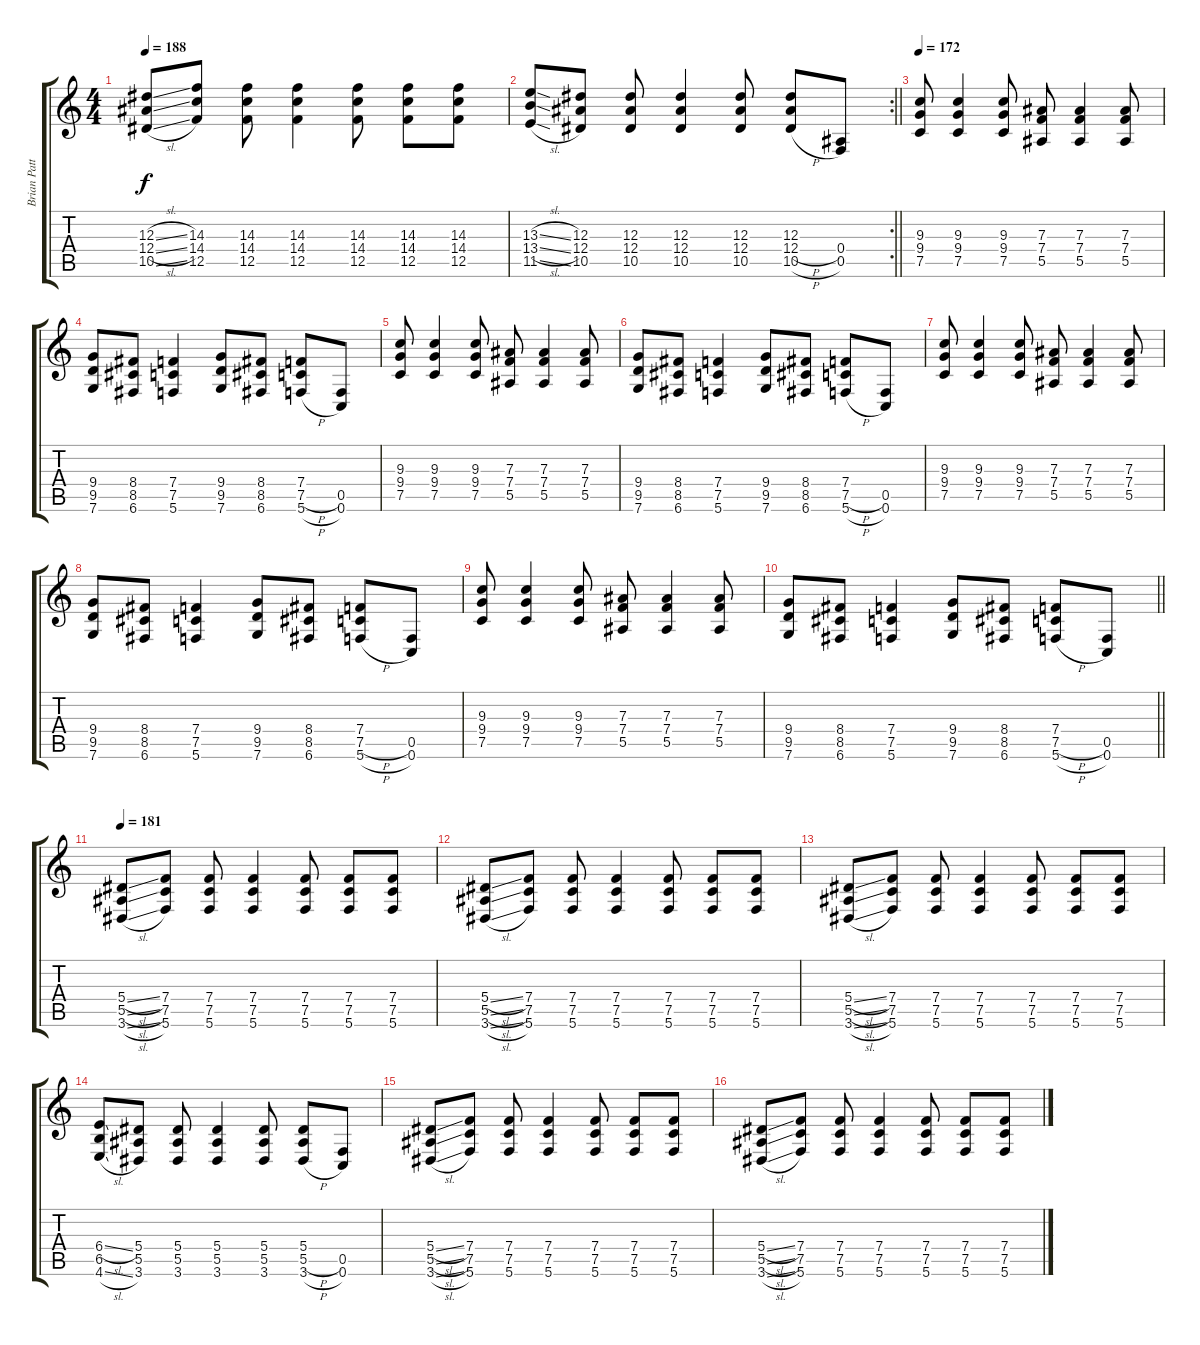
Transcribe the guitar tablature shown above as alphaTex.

\track ("Brian Patton" "Brian Patt") {instrument distortionguitar}
\staff {score tabs}
\tuning (C4 G3 Eb3 Bb2 F2 C2) {hide}
\ts (4 4)
\tempo 188
\clef g2
\ks c
(12.3{sl} 12.4{sl} 10.5{sl}).8{dy f} (14.3 14.4 12.5).8 (14.3 14.4 12.5).8 (14.3 14.4 12.5).4 (14.3 14.4 12.5).8 (14.3 14.4 12.5).8 (14.3 14.4 12.5).8 |
\rc 2
\barLineRight lightlight
(13.3{sl} 13.4{sl} 11.5{sl}).8 (12.3 12.4 10.5).8 (12.3 12.4 10.5).8 (12.3 12.4 10.5).4 (12.3 12.4 10.5).8 (12.3 12.4{h} 10.5{h}).8 (0.4 0.5).8 |
\section ("" "")
\tempo 172
(9.3 9.4 7.5).8 (9.3 9.4 7.5).4 (9.3 9.4 7.5).8 (7.3 7.4 5.5).8 (7.3 7.4 5.5).4 (7.3 7.4 5.5).8 |
(9.4 9.5 7.6).8 (8.4 8.5 6.6).8 (7.4 7.5 5.6).4 (9.4 9.5 7.6).8 (8.4 8.5 6.6).8 (7.4 7.5{h} 5.6{h}).8 (0.5 0.6).8 |
(9.3 9.4 7.5).8 (9.3 9.4 7.5).4 (9.3 9.4 7.5).8 (7.3 7.4 5.5).8 (7.3 7.4 5.5).4 (7.3 7.4 5.5).8 |
(9.4 9.5 7.6).8 (8.4 8.5 6.6).8 (7.4 7.5 5.6).4 (9.4 9.5 7.6).8 (8.4 8.5 6.6).8 (7.4 7.5{h} 5.6{h}).8 (0.5 0.6).8 |
(9.3 9.4 7.5).8 (9.3 9.4 7.5).4 (9.3 9.4 7.5).8 (7.3 7.4 5.5).8 (7.3 7.4 5.5).4 (7.3 7.4 5.5).8 |
(9.4 9.5 7.6).8 (8.4 8.5 6.6).8 (7.4 7.5 5.6).4 (9.4 9.5 7.6).8 (8.4 8.5 6.6).8 (7.4 7.5{h} 5.6{h}).8 (0.5 0.6).8 |
(9.3 9.4 7.5).8 (9.3 9.4 7.5).4 (9.3 9.4 7.5).8 (7.3 7.4 5.5).8 (7.3 7.4 5.5).4 (7.3 7.4 5.5).8 |
\barLineRight lightlight
(9.4 9.5 7.6).8 (8.4 8.5 6.6).8 (7.4 7.5 5.6).4 (9.4 9.5 7.6).8 (8.4 8.5 6.6).8 (7.4 7.5{h} 5.6{h}).8 (0.5 0.6).8 |
\section ("" "")
\tempo 181
(5.4{sl} 5.5{sl} 3.6{sl}).8 (7.4 7.5 5.6).8 (7.4 7.5 5.6).8 (7.4 7.5 5.6).4 (7.4 7.5 5.6).8 (7.4 7.5 5.6).8 (7.4 7.5 5.6).8 |
(5.4{sl} 5.5{sl} 3.6{sl}).8 (7.4 7.5 5.6).8 (7.4 7.5 5.6).8 (7.4 7.5 5.6).4 (7.4 7.5 5.6).8 (7.4 7.5 5.6).8 (7.4 7.5 5.6).8 |
(5.4{sl} 5.5{sl} 3.6{sl}).8 (7.4 7.5 5.6).8 (7.4 7.5 5.6).8 (7.4 7.5 5.6).4 (7.4 7.5 5.6).8 (7.4 7.5 5.6).8 (7.4 7.5 5.6).8 |
(6.4{sl} 6.5 4.6{sl}).8 (5.4 5.5 3.6).8 (5.4 5.5 3.6).8 (5.4 5.5 3.6).4 (5.4 5.5 3.6).8 (5.4 5.5{h} 3.6{h}).8 (0.5 0.6).8 |
(5.4{sl} 5.5{sl} 3.6{sl}).8 (7.4 7.5 5.6).8 (7.4 7.5 5.6).8 (7.4 7.5 5.6).4 (7.4 7.5 5.6).8 (7.4 7.5 5.6).8 (7.4 7.5 5.6).8 |
(5.4{sl} 5.5{sl} 3.6{sl}).8 (7.4 7.5 5.6).8 (7.4 7.5 5.6).8 (7.4 7.5 5.6).4 (7.4 7.5 5.6).8 (7.4 7.5 5.6).8 (7.4 7.5 5.6).8
